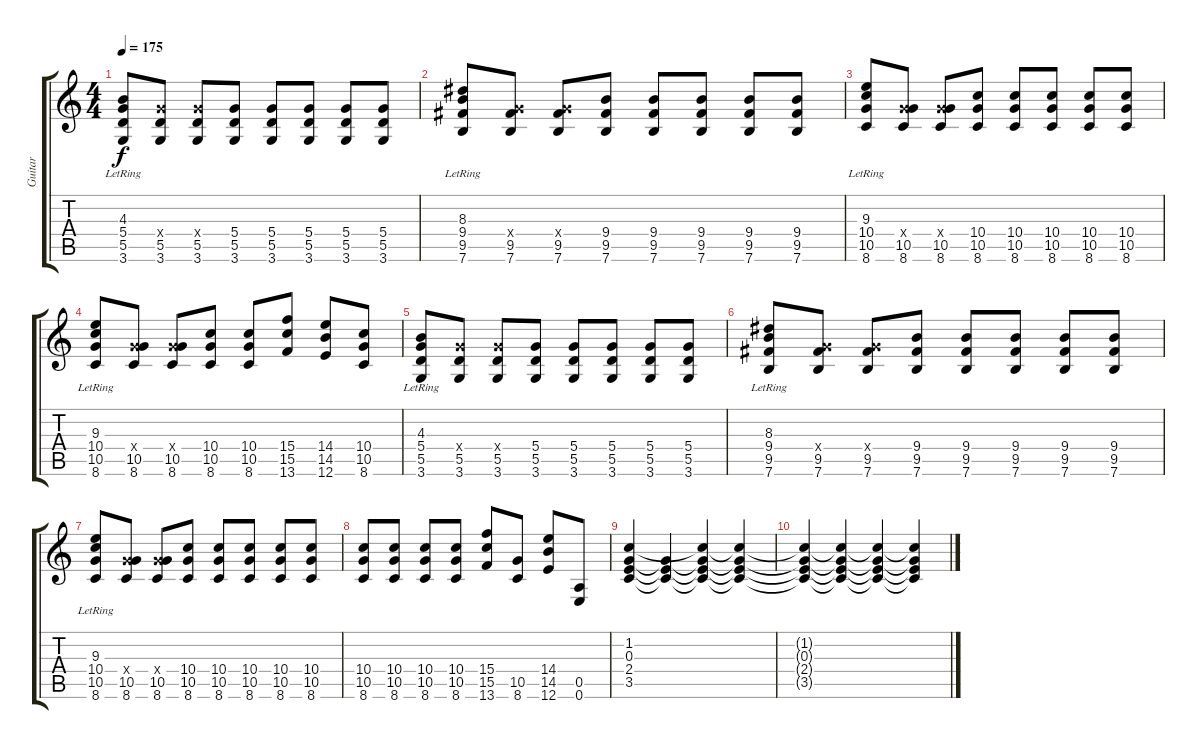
\track ("Guitar" "Guitar") {instrument distortionguitar}
\staff {score tabs}
\tuning (E4 B3 G3 D3 A2 E2) {hide}
\ts (4 4)
\tempo 175
\clef g2
\ks c
(4.3{lr} 5.4 5.5 3.6).8{dy f} (5.4{x} 5.5 3.6).8 (5.4{x} 5.5 3.6).8 (5.4 5.5 3.6).8 (5.4 5.5 3.6).8 (5.4 5.5 3.6).8 (5.4 5.5 3.6).8 (5.4 5.5 3.6).8 |
(8.3{lr} 9.4 9.5 7.6).8 (5.4{x} 9.5 7.6).8 (5.4{x} 9.5 7.6).8 (9.4 9.5 7.6).8 (9.4 9.5 7.6).8 (9.4 9.5 7.6).8 (9.4 9.5 7.6).8 (9.4 9.5 7.6).8 |
(9.3{lr} 10.4 10.5 8.6).8 (5.4{x} 10.5 8.6).8 (5.4{x} 10.5 8.6).8 (10.4 10.5 8.6).8 (10.4 10.5 8.6).8 (10.4 10.5 8.6).8 (10.4 10.5 8.6).8 (10.4 10.5 8.6).8 |
(9.3{lr} 10.4 10.5 8.6).8 (5.4{x} 10.5 8.6).8 (5.4{x} 10.5 8.6).8 (10.4 10.5 8.6).8 (10.4 10.5 8.6).8 (15.4 15.5 13.6).8 (14.4 14.5 12.6).8 (10.4 10.5 8.6).8 |
(4.3{lr} 5.4 5.5 3.6).8 (5.4{x} 5.5 3.6).8 (5.4{x} 5.5 3.6).8 (5.4 5.5 3.6).8 (5.4 5.5 3.6).8 (5.4 5.5 3.6).8 (5.4 5.5 3.6).8 (5.4 5.5 3.6).8 |
(8.3{lr} 9.4 9.5 7.6).8 (5.4{x} 9.5 7.6).8 (5.4{x} 9.5 7.6).8 (9.4 9.5 7.6).8 (9.4 9.5 7.6).8 (9.4 9.5 7.6).8 (9.4 9.5 7.6).8 (9.4 9.5 7.6).8 |
(9.3{lr} 10.4 10.5 8.6).8 (5.4{x} 10.5 8.6).8 (5.4{x} 10.5 8.6).8 (10.4 10.5 8.6).8 (10.4 10.5 8.6).8 (10.4 10.5 8.6).8 (10.4 10.5 8.6).8 (10.4 10.5 8.6).8 |
(10.4 10.5 8.6).8 (10.4 10.5 8.6).8 (10.4 10.5 8.6).8 (10.4 10.5 8.6).8 (15.4 15.5 13.6).8 (10.5 8.6).8 (14.4 14.5 12.6).8 (0.5 0.6).8 |
(1.2 0.3 2.4 3.5).4 (0.3{t} 2.4{t} 3.5{t}).4 (1.2{t} 0.3{t} 2.4{t} 3.5{t}).4 (1.2{t} 0.3{t} 2.4{t} 3.5{t}).4 |
(1.2{t} 0.3{t} 2.4{t} 3.5{t}).4 (1.2{t} 0.3{t} 2.4{t} 3.5{t}).4 (1.2{t} 0.3{t} 2.4{t} 3.5{t}).4 (1.2{t} 0.3{t} 2.4{t} 3.5{t}).4
